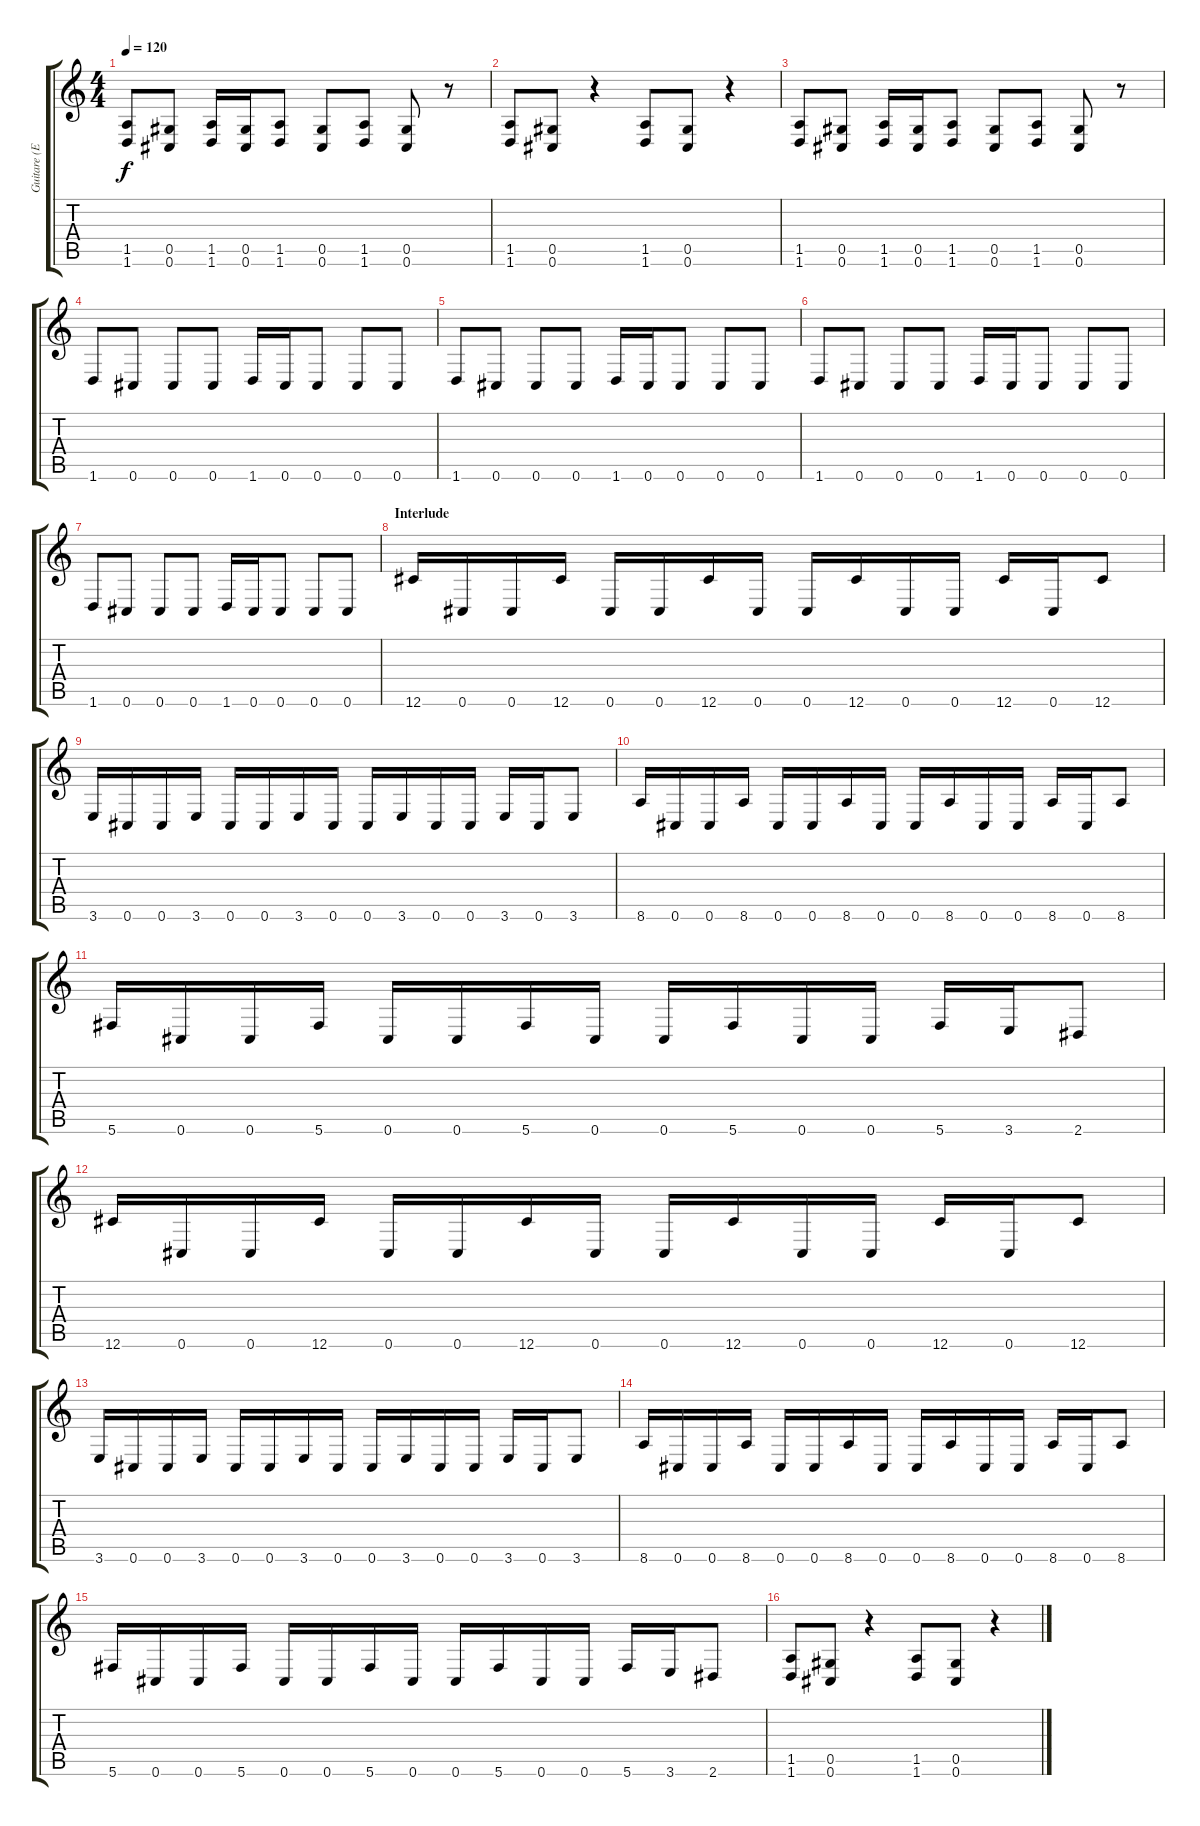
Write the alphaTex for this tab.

\track ("Guitare (Edsel Dope)" "Guitare (E") {instrument distortionguitar}
\staff {score tabs}
\tuning (Eb4 Bb3 Gb3 Db3 Ab2 Db2) {hide}
\ts (4 4)
\tempo 120
\clef g2
\ks c
(1.5 1.6).8{dy f} (0.5 0.6).8 (1.5 1.6).16 (0.5 0.6).16 (1.5 1.6).8 (0.5 0.6).8 (1.5 1.6).8 (0.5 0.6).8 r.8 |
(1.5 1.6).8 (0.5 0.6).8 r.4 (1.5 1.6).8 (0.5 0.6).8 r.4 |
(1.5 1.6).8 (0.5 0.6).8 (1.5 1.6).16 (0.5 0.6).16 (1.5 1.6).8 (0.5 0.6).8 (1.5 1.6).8 (0.5 0.6).8 r.8 |
1.6.8 0.6.8 0.6.8 0.6.8 1.6.16 0.6.16 0.6.8 0.6.8 0.6.8 |
1.6.8 0.6.8 0.6.8 0.6.8 1.6.16 0.6.16 0.6.8 0.6.8 0.6.8 |
1.6.8 0.6.8 0.6.8 0.6.8 1.6.16 0.6.16 0.6.8 0.6.8 0.6.8 |
1.6.8 0.6.8 0.6.8 0.6.8 1.6.16 0.6.16 0.6.8 0.6.8 0.6.8 |
\section ("" "Interlude")
12.6.16{volume 16} 0.6.16 0.6.16 12.6.16 0.6.16 0.6.16 12.6.16 0.6.16 0.6.16 12.6.16 0.6.16 0.6.16 12.6.16 0.6.16 12.6.8 |
3.6.16 0.6.16 0.6.16 3.6.16 0.6.16 0.6.16 3.6.16 0.6.16 0.6.16 3.6.16 0.6.16 0.6.16 3.6.16 0.6.16 3.6.8 |
8.6.16 0.6.16 0.6.16 8.6.16 0.6.16 0.6.16 8.6.16 0.6.16 0.6.16 8.6.16 0.6.16 0.6.16 8.6.16 0.6.16 8.6.8 |
5.6.16 0.6.16 0.6.16 5.6.16 0.6.16 0.6.16 5.6.16 0.6.16 0.6.16 5.6.16 0.6.16 0.6.16 5.6.16 3.6.16 2.6.8 |
12.6.16 0.6.16 0.6.16 12.6.16 0.6.16 0.6.16 12.6.16 0.6.16 0.6.16 12.6.16 0.6.16 0.6.16 12.6.16 0.6.16 12.6.8 |
3.6.16 0.6.16 0.6.16 3.6.16 0.6.16 0.6.16 3.6.16 0.6.16 0.6.16 3.6.16 0.6.16 0.6.16 3.6.16 0.6.16 3.6.8 |
8.6.16 0.6.16 0.6.16 8.6.16 0.6.16 0.6.16 8.6.16 0.6.16 0.6.16 8.6.16 0.6.16 0.6.16 8.6.16 0.6.16 8.6.8 |
5.6.16 0.6.16 0.6.16 5.6.16 0.6.16 0.6.16 5.6.16 0.6.16 0.6.16 5.6.16 0.6.16 0.6.16 5.6.16 3.6.16 2.6.8 |
(1.5 1.6).8{volume 13} (0.5 0.6).8 r.4 (1.5 1.6).8 (0.5 0.6).8 r.4
